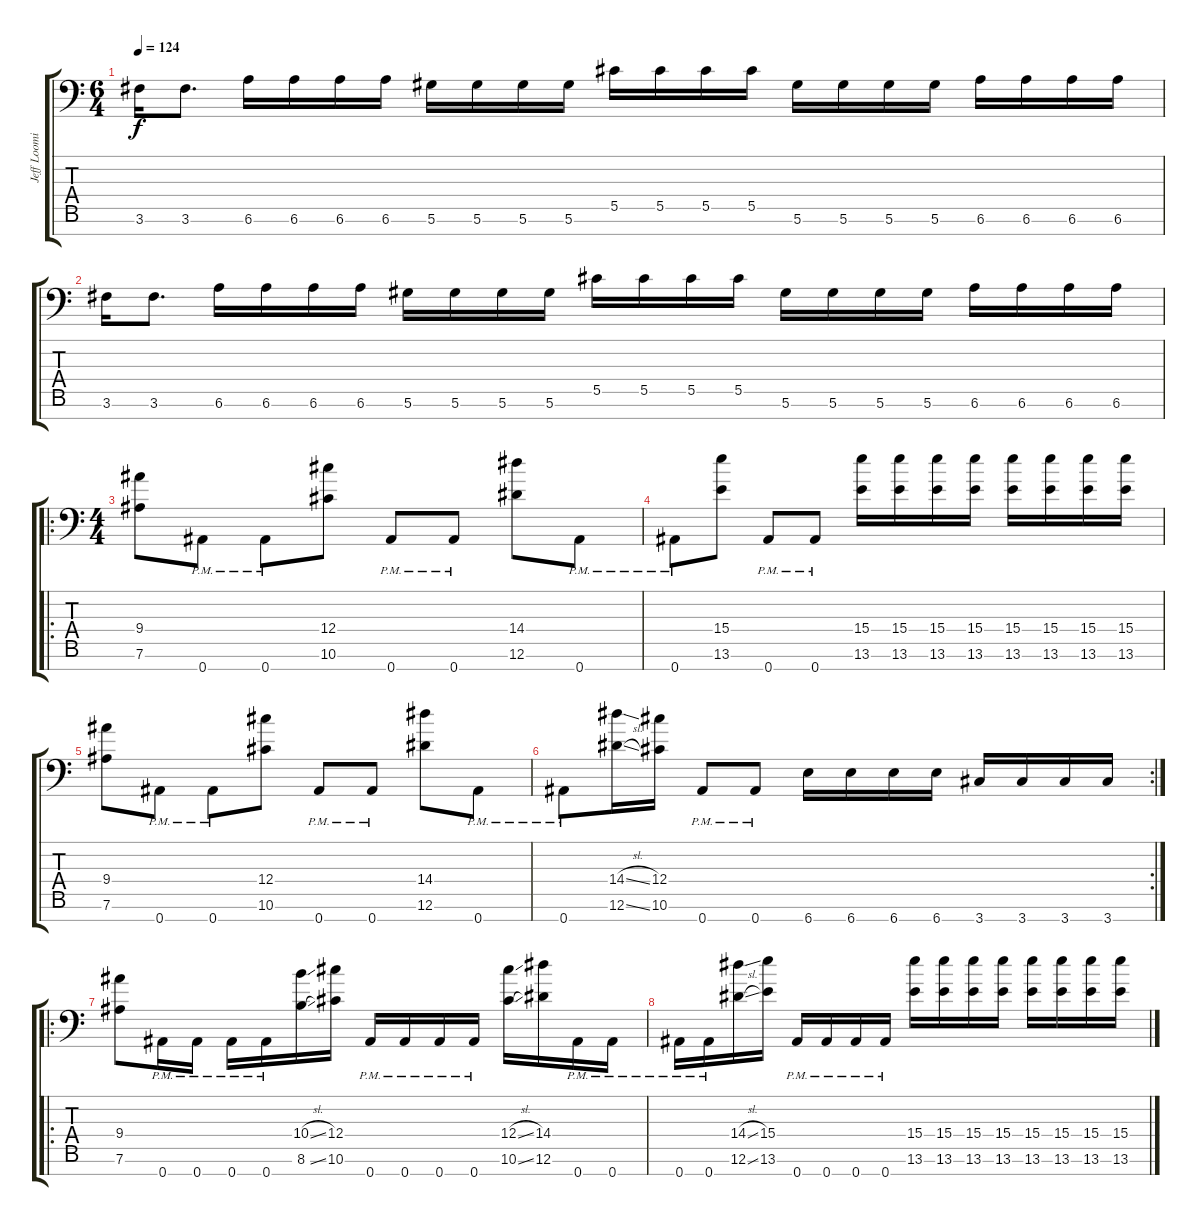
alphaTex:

\track ("Jeff Loomis Lead" "Jeff Loomi") {instrument distortionguitar}
\staff {score tabs}
\tuning (Eb4 Bb3 Gb3 Db3 Ab2 Eb2 Bb1) {hide}
\ts (6 4)
\tempo 124
\clef f4
\ks c
3.6.16{dy f} 3.6.8{d} 6.6.16 6.6.16 6.6.16 6.6.16 5.6.16 5.6.16 5.6.16 5.6.16 5.5.16 5.5.16 5.5.16 5.5.16 5.6.16 5.6.16 5.6.16 5.6.16 6.6.16 6.6.16 6.6.16 6.6.16 |
3.6.16 3.6.8{d} 6.6.16 6.6.16 6.6.16 6.6.16 5.6.16 5.6.16 5.6.16 5.6.16 5.5.16 5.5.16 5.5.16 5.5.16 5.6.16 5.6.16 5.6.16 5.6.16 6.6.16 6.6.16 6.6.16 6.6.16 |
\ro
\ts (4 4)
(9.4 7.6).8 0.7{pm}.8 0.7{pm}.8 (12.4 10.6).8 0.7{pm}.8 0.7{pm}.8 (14.4 12.6).8 0.7{pm}.8 |
0.7{pm}.8 (15.4 13.6).8 0.7{pm}.8 0.7{pm}.8 (15.4 13.6).16 (15.4 13.6).16 (15.4 13.6).16 (15.4 13.6).16 (15.4 13.6).16 (15.4 13.6).16 (15.4 13.6).16 (15.4 13.6).16 |
(9.4 7.6).8 0.7{pm}.8 0.7{pm}.8 (12.4 10.6).8 0.7{pm}.8 0.7{pm}.8 (14.4 12.6).8 0.7{pm}.8 |
\rc 2
0.7{pm}.8 (14.4{sl} 12.6{sl}).16 (12.4 10.6).16 0.7{pm}.8 0.7{pm}.8 6.7.16 6.7.16 6.7.16 6.7.16 3.7.16 3.7.16 3.7.16 3.7.16 |
\ro
(9.4 7.6).8 0.7{pm}.16 0.7{pm}.16 0.7{pm}.16 0.7{pm}.16 (10.4{sl} 8.6{sl}).16 (12.4 10.6).16 0.7{pm}.16 0.7{pm}.16 0.7{pm}.16 0.7{pm}.16 (12.4{sl} 10.6{sl}).16 (14.4 12.6).16 0.7{pm}.16 0.7{pm}.16 |
0.7{pm}.16 0.7{pm}.16 (14.4{sl} 12.6{sl}).16 (15.4 13.6).16 0.7{pm}.16 0.7{pm}.16 0.7{pm}.16 0.7{pm}.16 (15.4 13.6).16 (15.4 13.6).16 (15.4 13.6).16 (15.4 13.6).16 (15.4 13.6).16 (15.4 13.6).16 (15.4 13.6).16 (15.4 13.6).16
